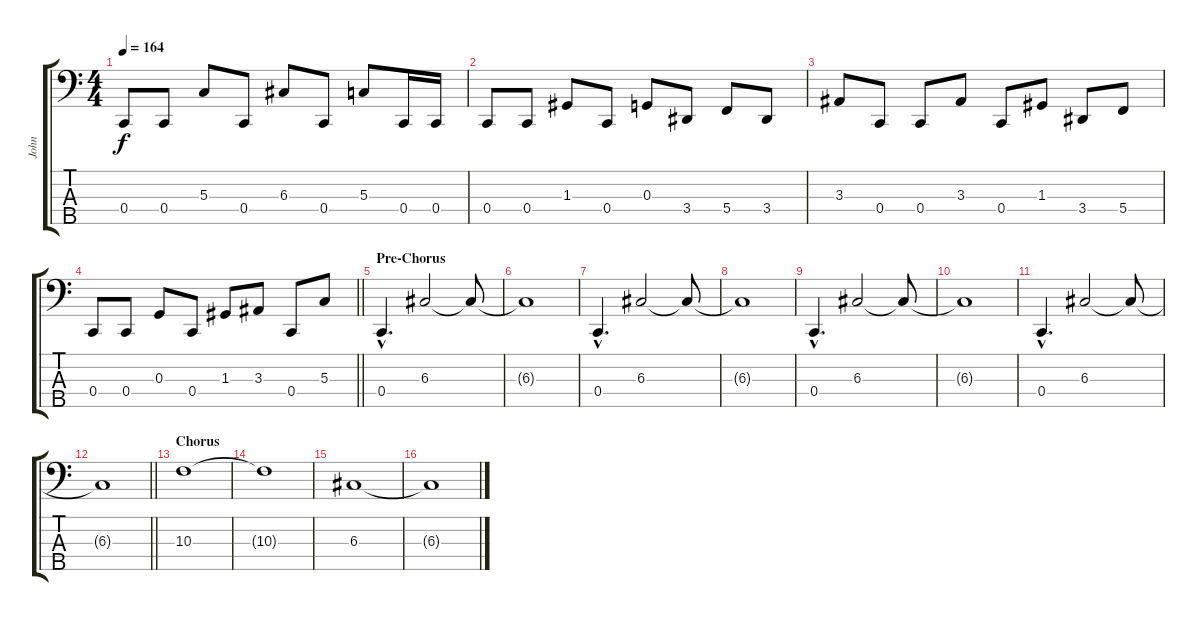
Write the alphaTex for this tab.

\track ("John" "John") {instrument electricbasspick}
\staff {score tabs}
\tuning (F2 C2 G1 C1 A0) {hide}
\ts (4 4)
\tempo 164
\clef f4
\ks c
0.4.8{dy f} 0.4.8 5.3.8 0.4.8 6.3.8 0.4.8 5.3.8 0.4.16 0.4.16 |
0.4.8 0.4.8 1.3.8 0.4.8 0.3.8 3.4.8 5.4.8 3.4.8 |
3.3.8 0.4.8 0.4.8 3.3.8 0.4.8 1.3.8 3.4.8 5.4.8 |
\barLineRight lightlight
0.4.8 0.4.8 0.3.8 0.4.8 1.3.8 3.3.8 0.4.8 5.3.8 |
\section ("" "Pre-Chorus")
0.4{hac}.4{d} 6.3.2 6.3{t}.8 |
6.3{t}.1 |
0.4{hac}.4{d} 6.3.2 6.3{t}.8 |
6.3{t}.1 |
0.4{hac}.4{d} 6.3.2 6.3{t}.8 |
6.3{t}.1 |
0.4{hac}.4{d} 6.3.2 6.3{t}.8 |
\barLineRight lightlight
6.3{t}.1 |
\section ("" "Chorus")
10.3.1 |
10.3{t}.1 |
6.3.1 |
6.3{t}.1
